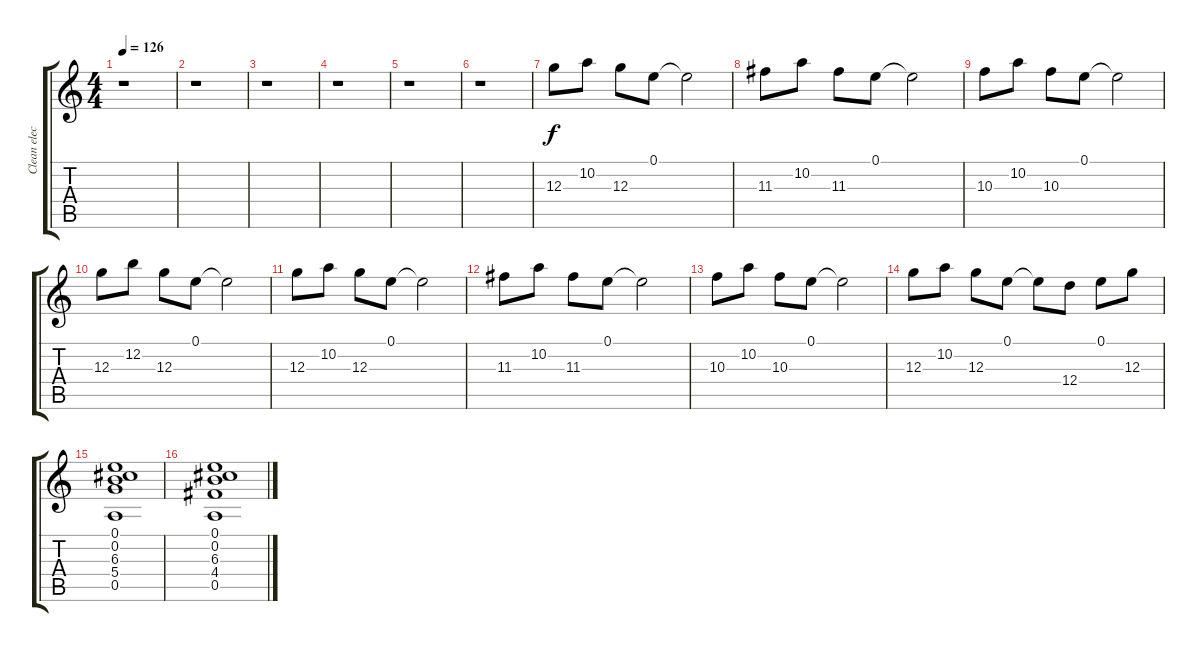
\track ("Clean electric W/chorus" "Clean elec") {instrument electricguitarclean}
\staff {score tabs}
\tuning (E4 B3 G3 D3 A2 E2) {hide}
\ts (4 4)
\tempo 126
\clef g2
\ks c
r.1{dy f} |
r.1 |
r.1 |
r.1 |
r.1 |
r.1 |
12.3.8 10.2.8 12.3.8 0.1.8 0.1{t}.2 |
11.3.8 10.2.8 11.3.8 0.1.8 0.1{t}.2 |
10.3.8 10.2.8 10.3.8 0.1.8 0.1{t}.2 |
12.3.8 12.2.8 12.3.8 0.1.8 0.1{t}.2 |
12.3.8 10.2.8 12.3.8 0.1.8 0.1{t}.2 |
11.3.8 10.2.8 11.3.8 0.1.8 0.1{t}.2 |
10.3.8 10.2.8 10.3.8 0.1.8 0.1{t}.2 |
12.3.8 10.2.8 12.3.8 0.1.8 0.1{t}.8 12.4.8 0.1.8 12.3.8 |
(0.1 0.2 6.3 5.4 0.5).1 |
(0.1 0.2 6.3 4.4 0.5).1
